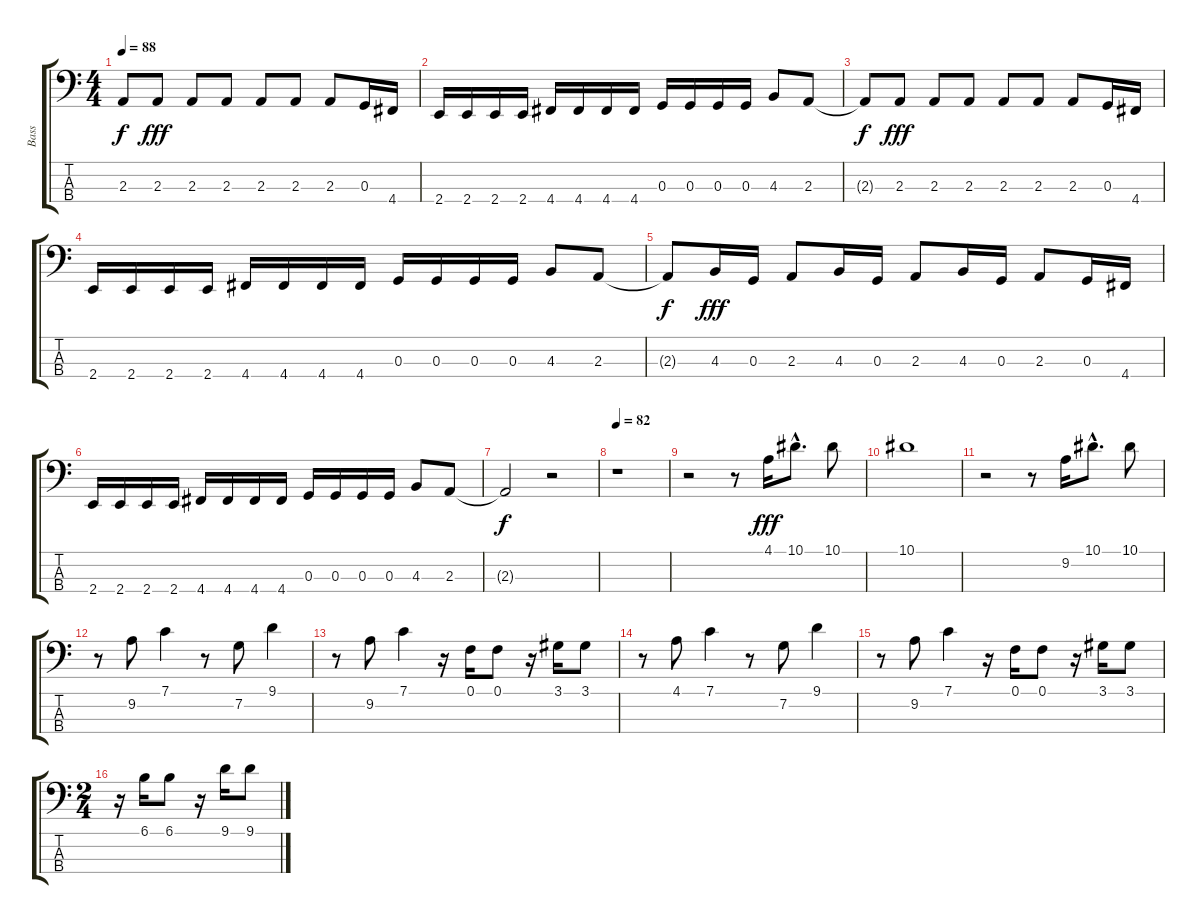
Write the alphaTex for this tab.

\track ("Bass" "Bass") {instrument electricbasspick}
\staff {score tabs}
\tuning (F2 C2 G1 D1) {hide}
\ts (4 4)
\tempo 88
\clef f4
\ks c
2.3{t}.8{dy f} 2.3.8{dy fff} 2.3.8 2.3.8 2.3.8 2.3.8 2.3.8 0.3.16 4.4.16 |
2.4.16 2.4.16 2.4.16 2.4.16 4.4.16 4.4.16 4.4.16 4.4.16 0.3.16 0.3.16 0.3.16 0.3.16 4.3.8 2.3.8 |
2.3{t}.8{dy f} 2.3.8{dy fff} 2.3.8 2.3.8 2.3.8 2.3.8 2.3.8 0.3.16 4.4.16 |
2.4.16 2.4.16 2.4.16 2.4.16 4.4.16 4.4.16 4.4.16 4.4.16 0.3.16 0.3.16 0.3.16 0.3.16 4.3.8 2.3.8 |
2.3{t}.8{dy f} 4.3.16{dy fff} 0.3.16 2.3.8 4.3.16 0.3.16 2.3.8 4.3.16 0.3.16 2.3.8 0.3.16 4.4.16 |
2.4.16 2.4.16 2.4.16 2.4.16 4.4.16 4.4.16 4.4.16 4.4.16 0.3.16 0.3.16 0.3.16 0.3.16 4.3.8 2.3.8 |
2.3{t}.2{dy f} r.2 |
\tempo 82
r.1 |
r.2 r.8 4.1.16{dy fff} 10.1{hac}.8{d} 10.1.8 |
10.1.1 |
r.2 r.8 9.2.16 10.1{hac}.8{d} 10.1.8 |
r.8 9.2.8 7.1.4 r.8 7.2.8 9.1.4 |
r.8 9.2.8 7.1.4 r.16 0.1.16 0.1.8 r.16 3.1.16 3.1.8 |
r.8 4.1.8 7.1.4 r.8 7.2.8 9.1.4 |
r.8 9.2.8 7.1.4 r.16 0.1.16 0.1.8 r.16 3.1.16 3.1.8 |
\ts (2 4)
r.16 6.1.16 6.1.8 r.16 9.1.16 9.1.8
